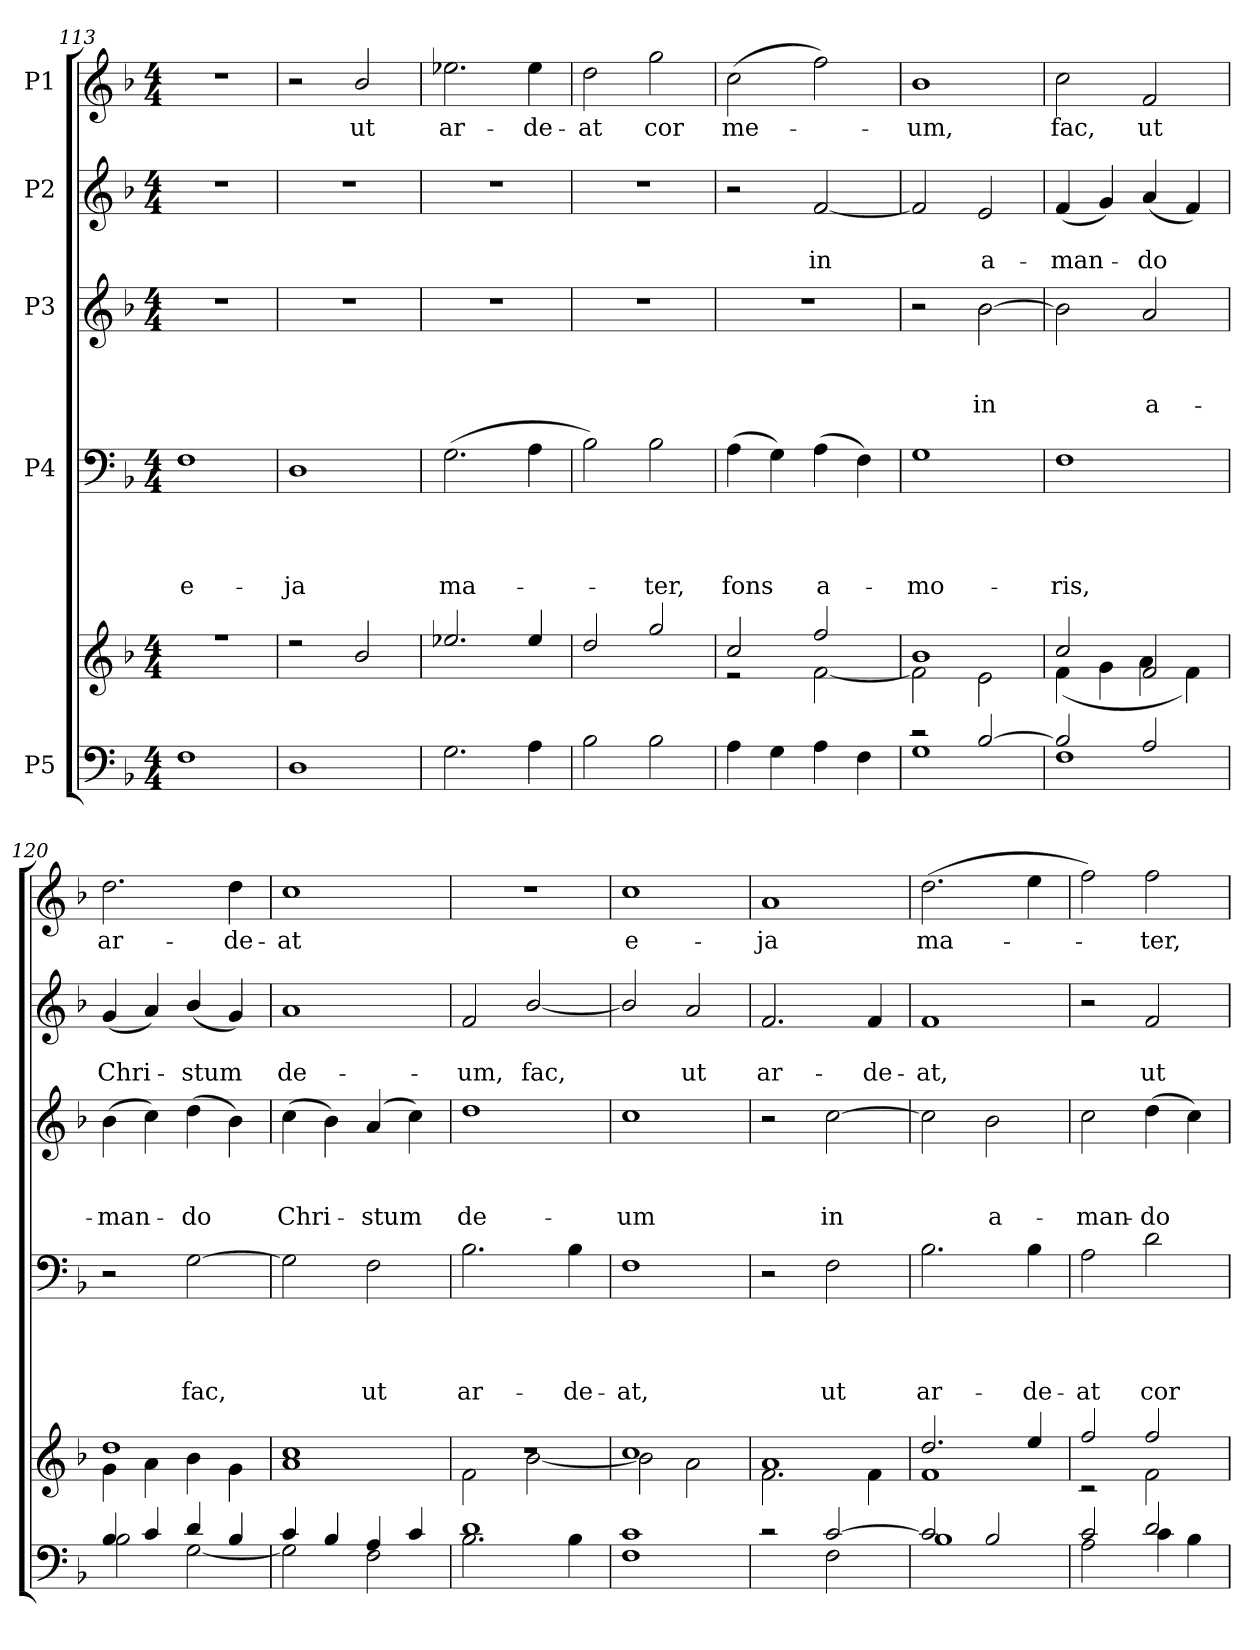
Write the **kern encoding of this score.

**kern	**kern	**kern	**text	**text	**text	**text	**kern	**text	**text	**text	**kern	**text	**text	**kern	**text
*part5	*part5	*part4	*part4	*part4	*part4	*part4	*part3	*part3	*part3	*part3	*part2	*part2	*part2	*part1	*part1
*staff6	*staff5	*staff4	*staff4	*staff4	*staff4	*staff4	*staff3	*staff3	*staff3	*staff3	*staff2	*staff2	*staff2	*staff1	*staff1
*I"P5	*	*I"P4	*	*	*	*	*I"P3	*	*	*	*I"P2	*	*	*I"P1	*
*clefF4	*clefG2	*clefF4	*	*	*	*	*clefG2	*	*	*	*clefG2	*	*	*clefG2	*
*	*	*	*	*	*	*	*ITrd7c12	*	*	*	*	*	*	*	*
*k[b-]	*k[b-]	*k[b-]	*	*	*	*	*k[b-]	*	*	*	*k[b-]	*	*	*k[b-]	*
*F:	*F:	*F:	*	*	*	*	*F:	*	*	*	*F:	*	*	*F:	*
*M4/4	*M4/4	*M4/4	*	*	*	*	*M4/4	*	*	*	*M4/4	*	*	*M4/4	*
=113	=113	=113	=113	=113	=113	=113	=113	=113	=113	=113	=113	=113	=113	=113	=113
*^	*^	*	*	*	*	*	*	*	*	*	*	*	*	*	*
!	!	!	!	!	!	!	!	!LO:LY:b	!	!	!	!	!	!	!	!	!
1F	1ryy	1r	1ryy	1F	.	.	.	e-	1r	.	.	.	1r	.	.	1r	.
=114	=114	=114	=114	=114	=114	=114	=114	=114	=114	=114	=114	=114	=114	=114	=114	=114	=114
!	!	!	!	!	!	!	!	!LO:LY:b	!	!	!	!	!	!	!	!	!
1D	1ryy	2r	1ryy	1D	.	.	.	-ja	1r	.	.	.	1r	.	.	2r	.
!	!	!	!	!	!	!	!	!	!	!	!	!	!	!	!	!	!LO:LY:b
.	.	2b-/	.	.	.	.	.	.	.	.	.	.	.	.	.	2b-/	ut
=115	=115	=115	=115	=115	=115	=115	=115	=115	=115	=115	=115	=115	=115	=115	=115	=115	=115
!	!	!	!	!	!	!	!	!LO:LY:b	!	!	!	!	!	!	!	!	!LO:LY:b
1ryy	2.G\	2.ee-X/	1ryy	(>2.G\	.	.	.	ma-	1r	.	.	.	1r	.	.	2.ee-X\	ar-
!	!	!	!	!	!	!	!	!	!	!	!	!	!	!	!	!	!LO:LY:b
.	4A\	4ee-/	.	4A\	.	.	.	.	.	.	.	.	.	.	.	4ee-\	-de-
=116	=116	=116	=116	=116	=116	=116	=116	=116	=116	=116	=116	=116	=116	=116	=116	=116	=116
!	!	!	!	!	!	!	!	!	!	!	!	!	!	!	!	!	!LO:LY:b
1ryy	2B-\	2dd/	1ryy	2B-\)	.	.	.	.	1r	.	.	.	1r	.	.	2dd\	-at
!	!	!	!	!	!	!	!	!LO:LY:b	!	!	!	!	!	!	!	!	!LO:LY:b
.	2B-\	2gg/	.	2B-\	.	.	.	-ter,	.	.	.	.	.	.	.	2gg\	cor
!!LO:LB:g=z
=117	=117	=117	=117	=117	=117	=117	=117	=117	=117	=117	=117	=117	=117	=117	=117	=117	=117
!	!	!	!	!	!	!	!	!LO:LY:b	!	!	!	!	!	!	!	!	!LO:LY:b
1ryy	4A\	2cc/	2re	(>4A\	.	.	.	fons	1r	.	.	.	2r	.	.	(>2cc\	me-
.	4G\	.	.	4G\)	.	.	.	.	.	.	.	.	.	.	.	.	.
!	!	!	!	!	!	!	!	!LO:LY:b	!	!	!	!	!	!	!LO:LY:b	!	!
.	4A\	2ff/	[<2f\	(>4A\	.	.	.	a-	.	.	.	.	[<2f/	.	in	2ff\)	.
.	4F\	.	.	4F\)	.	.	.	.	.	.	.	.	.	.	.	.	.
=118	=118	=118	=118	=118	=118	=118	=118	=118	=118	=118	=118	=118	=118	=118	=118	=118	=118
!	!	!	!	!	!	!	!	!LO:LY:b	!	!	!	!	!	!	!	!	!LO:LY:b
2rc	1G	1b-	2f\]	1G	.	.	.	-mo-	2r	.	.	.	2f/]	.	.	1b-	-um,
!	!	!	!	!	!	!	!	!	!	!	!	!LO:LY:b	!	!	!LO:LY:b	!	!
[<2B-/	.	.	2e\	.	.	.	.	.	[>2B-\	.	.	in	2e/	.	a-	.	.
=119	=119	=119	=119	=119	=119	=119	=119	=119	=119	=119	=119	=119	=119	=119	=119	=119	=119
!	!	!	!	!	!	!	!	!LO:LY:b	!	!	!	!	!	!	!LO:LY:b	!	!LO:LY:b
2B-/]	1F	2cc/	(<4f\	1F	.	.	.	-ris,	2B-\]	.	.	.	(<4f/	.	-man-	2cc\	fac,
.	.	.	4g\	.	.	.	.	.	.	.	.	.	4g/)	.	.	.	.
!	!	!	!	!	!	!	!	!	!	!	!	!LO:LY:b	!	!	!LO:LY:b	!	!LO:LY:b
2A/	.	2f/	4a\	.	.	.	.	.	2A/	.	.	a-	(<4a/	.	-do	2f/	ut
.	.	.	4f\)	.	.	.	.	.	.	.	.	.	4f/)	.	.	.	.
=120	=120	=120	=120	=120	=120	=120	=120	=120	=120	=120	=120	=120	=120	=120	=120	=120	=120
!	!	!	!	!	!	!	!	!	!	!	!	!LO:LY:b	!	!	!LO:LY:b	!	!LO:LY:b
4B-/	2B-\	1dd	4g\	2r	.	.	.	.	(>4B-\	.	.	-man-	(<4g/	.	Chri-	2.dd\	ar-
4c/	.	.	4a\	.	.	.	.	.	4c\)	.	.	.	4a/)	.	.	.	.
!	!	!	!	!	!	!	!	!LO:LY:b	!	!	!	!LO:LY:b	!	!	!LO:LY:b	!	!
4d/	[<2G\	.	4b-\	[>2G\	.	.	.	fac,	(>4d\	.	.	-do	(<4b-/	.	-stum	.	.
!	!	!	!	!	!	!	!	!	!	!	!	!	!	!	!	!	!LO:LY:b
4B-/	.	.	4g\	.	.	.	.	.	4B-\)	.	.	.	4g/)	.	.	4dd\	-de-
=121	=121	=121	=121	=121	=121	=121	=121	=121	=121	=121	=121	=121	=121	=121	=121	=121	=121
!	!	!	!	!	!	!	!	!	!	!	!	!LO:LY:b	!	!	!LO:LY:b	!	!LO:LY:b
4c/	2G\]	1cc	1a	2G\]	.	.	.	.	(>4c\	.	.	Chri-	1a	.	de-	1cc	-at
4B-/	.	.	.	.	.	.	.	.	4B-\)	.	.	.	.	.	.	.	.
!	!	!	!	!	!	!	!	!LO:LY:b	!	!	!	!LO:LY:b	!	!	!	!	!
4A/	2F\	.	.	2F\	.	.	.	ut	(<4A/	.	.	-stum	.	.	.	.	.
4c/	.	.	.	.	.	.	.	.	4c\)	.	.	.	.	.	.	.	.
=122	=122	=122	=122	=122	=122	=122	=122	=122	=122	=122	=122	=122	=122	=122	=122	=122	=122
!	!	!	!	!	!	!	!	!LO:LY:b	!	!	!	!LO:LY:b	!	!	!LO:LY:b	!	!
1d	2.B-\	1rdd	2f\	2.B-\	.	.	.	ar-	1d	.	.	de-	2f/	.	-um,	1r	.
!	!	!	!	!	!	!	!	!	!	!	!	!	!	!	!LO:LY:b	!	!
.	.	.	[<2b-\	.	.	.	.	.	.	.	.	.	[<2b-/	.	fac,	.	.
!	!	!	!	!	!	!	!	!LO:LY:b	!	!	!	!	!	!	!	!	!
.	4B-\	.	.	4B-\	.	.	.	-de-	.	.	.	.	.	.	.	.	.
=123	=123	=123	=123	=123	=123	=123	=123	=123	=123	=123	=123	=123	=123	=123	=123	=123	=123
!	!	!	!	!	!	!	!	!LO:LY:b	!	!	!	!LO:LY:b	!	!	!	!	!LO:LY:b
1c	1F	1cc	2b-\]	1F	.	.	.	-at,	1c	.	.	-um	2b-/]	.	.	1cc	e-
!	!	!	!	!	!	!	!	!	!	!	!	!	!	!	!LO:LY:b	!	!
.	.	.	2a\	.	.	.	.	.	.	.	.	.	2a/	.	ut	.	.
=124	=124	=124	=124	=124	=124	=124	=124	=124	=124	=124	=124	=124	=124	=124	=124	=124	=124
!	!	!	!	!	!	!	!	!	!	!	!	!	!	!	!LO:LY:b	!	!LO:LY:b
2rc	2ryy	1a	2.f\	2r	.	.	.	.	2r	.	.	.	2.f/	.	ar-	1a	-ja
!	!	!	!	!	!	!	!	!LO:LY:b	!	!	!	!LO:LY:b	!	!	!	!	!
[>2c/	2F\	.	.	2F\	.	.	.	ut	[>2c\	.	.	in	.	.	.	.	.
!	!	!	!	!	!	!	!	!	!	!	!	!	!	!	!LO:LY:b	!	!
.	.	.	4f\	.	.	.	.	.	.	.	.	.	4f/	.	-de-	.	.
=125	=125	=125	=125	=125	=125	=125	=125	=125	=125	=125	=125	=125	=125	=125	=125	=125	=125
!	!	!	!	!	!	!	!	!LO:LY:b	!	!	!	!	!	!	!LO:LY:b	!	!LO:LY:b
2c/]	1B-	2.dd/	1f	2.B-\	.	.	.	ar-	2c\]	.	.	.	1f	.	-at,	(>2.dd\	ma-
!	!	!	!	!	!	!	!	!	!	!	!	!LO:LY:b	!	!	!	!	!
2B-/	.	.	.	.	.	.	.	.	2B-\	.	.	a-	.	.	.	.	.
!	!	!	!	!	!	!	!	!LO:LY:b	!	!	!	!	!	!	!	!	!
.	.	4ee/	.	4B-\	.	.	.	-de-	.	.	.	.	.	.	.	4ee\	.
!!LO:PB:g=z
=126	=126	=126	=126	=126	=126	=126	=126	=126	=126	=126	=126	=126	=126	=126	=126	=126	=126
!	!	!	!	!	!	!	!	!LO:LY:b	!	!	!	!LO:LY:b	!	!	!	!	!
2c/	2A\	2ff/	2rc	2A\	.	.	.	-at	2c\	.	.	-man-	2r	.	.	2ff\)	.
!	!	!	!	!	!	!	!	!LO:LY:b	!	!	!	!LO:LY:b	!	!	!LO:LY:b	!	!LO:LY:b
2d/	4c\	2ff/	2f\	2d\	.	.	.	cor	(>4d\	.	.	-do	2f/	.	ut	2ff\	-ter,
.	4B-\	.	.	.	.	.	.	.	4c\)	.	.	.	.	.	.	.	.
*v	*v	*	*	*	*	*	*	*	*	*	*	*	*	*	*	*	*
*	*v	*v	*	*	*	*	*	*	*	*	*	*	*	*	*	*
=	=	=	=	=	=	=	=	=	=	=	=	=	=	=	=
*-	*-	*-	*-	*-	*-	*-	*-	*-	*-	*-	*-	*-	*-	*-	*-
